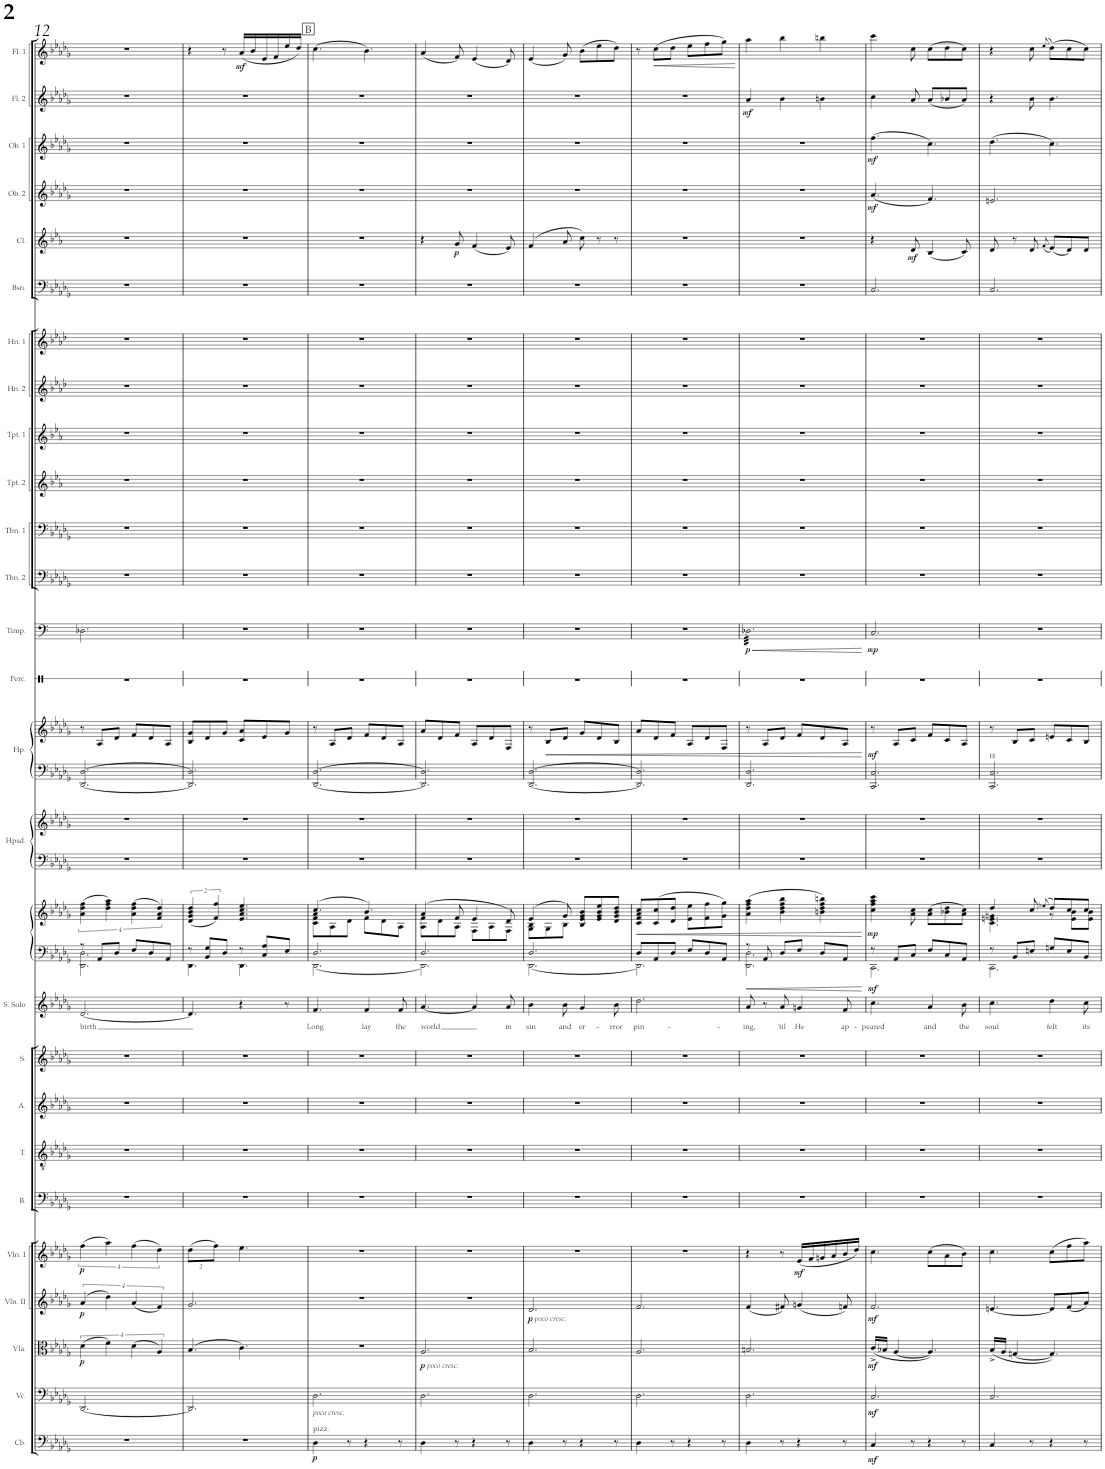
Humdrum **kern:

**kern	**dynam	**kern	**dynam	**kern	**dynam	**kern	**dynam	**kern	**dynam	**kern	**kern	**kern	**kern	**kern	**text	**dynam	**kern	**kern	**dynam	**kern	**kern	**kern	**kern	**dynam	**kern	**kern	**dynam	**kern	**kern	**kern	**kern	**kern	**kern	**kern	**kern	**dynam	**kern	**dynam	**kern	**dynam	**kern	**dynam	**kern	**dynam
*part27	*part27	*part26	*part26	*part25	*part25	*part24	*part24	*part23	*part23	*part22	*part21	*part20	*part19	*part18	*part18	*part18	*part17	*part17	*part17	*part16	*part16	*part15	*part15	*part15	*part14	*part13	*part13	*part12	*part11	*part10	*part9	*part8	*part7	*part6	*part5	*part5	*part4	*part4	*part3	*part3	*part2	*part2	*part1	*part1
*staff30	*staff30	*staff29	*staff29	*staff28	*staff28	*staff27	*staff27	*staff26	*staff26	*staff25	*staff24	*staff23	*staff22	*staff21	*staff21	*staff21	*staff20	*staff19	*staff19/20	*staff18	*staff17	*staff16	*staff15	*staff15/16	*staff14	*staff13	*staff13	*staff12	*staff11	*staff10	*staff9	*staff8	*staff7	*staff6	*staff5	*staff5	*staff4	*staff4	*staff3	*staff3	*staff2	*staff2	*staff1	*staff1
*I"Contrabass	*	*I"Violoncello	*	*I"Viola	*	*I"Violin II	*	*I"Violin I	*	*I"Bass	*I"Tenor	*I"Alto	*I"Soprano	*I"Soprano Solo	*	*	*I"Piano	*	*	*I"Harpsichord  (optional)	*	*I"Harp	*	*	*I"Percussion	*I"Timpani	*	*I"Trombone 2	*I"Trombone 1	*I"Trumpet in Bb 2	*I"Trumpet in Bb 1	*I"Horn in F 2	*I"Horn in F 1	*I"Bassoon	*I"Clarinet in Bb	*	*I"Oboe 2	*	*I"Oboe 1	*	*I"Flute 2	*	*I"Flute 1	*
*I'Cb.	*	*I'Vc.	*	*I'Vla.	*	*I'Vln. II	*	*I'Vln. I	*	*I'B.	*I'T.	*I'A.	*I'S.	*I'S. Solo	*	*	*I'Pno	*	*	*I'Hpsd.	*	*I'Hp.	*	*	*I'Perc.	*I'Timp.	*	*I'Tbn. 2	*I'Tbn. 1	*I'Tpt. 2	*I'Tpt. 1	*I'Hn. 2	*I'Hn. 1	*I'Bsn.	*I'Cl.	*	*I'Ob. 2	*	*I'Ob. 1	*	*I'Fl. 2	*	*I'Fl. 1	*
!!LO:PB:g=z
*clefF4	*	*clefF4	*	*clefC3	*	*clefG2	*	*clefG2	*	*clefF4	*clefGv2	*clefG2	*clefG2	*clefG2	*	*	*clefF4	*clefG2	*	*clefF4	*clefG2	*clefF4	*clefG2	*	*clefX	*clefF4	*	*clefF4	*clefF4	*clefG2	*clefG2	*clefG2	*clefG2	*clefF4	*clefG2	*	*clefG2	*	*clefG2	*	*clefG2	*	*clefG2	*
*Trd7c12	*	*	*	*	*	*	*	*	*	*	*	*	*	*	*	*	*	*	*	*	*	*	*	*	*	*	*	*	*	*Trd1c2	*Trd1c2	*Trd4c7	*Trd4c7	*	*Trd1c2	*	*	*	*	*	*	*	*	*
*k[b-e-a-d-g-]	*	*k[b-e-a-d-g-]	*	*k[b-e-a-d-g-]	*	*k[b-e-a-d-g-]	*	*k[b-e-a-d-g-]	*	*k[b-e-a-d-g-]	*k[b-e-a-d-g-]	*k[b-e-a-d-g-]	*k[b-e-a-d-g-]	*k[b-e-a-d-g-]	*	*	*k[b-e-a-d-g-]	*k[b-e-a-d-g-]	*	*k[b-e-a-d-g-]	*k[b-e-a-d-g-]	*k[b-e-a-d-g-]	*k[b-e-a-d-g-]	*	*k[]	*k[]	*	*k[b-e-a-d-g-]	*k[b-e-a-d-g-]	*k[b-e-a-]	*k[b-e-a-]	*k[b-e-a-d-]	*k[b-e-a-d-]	*k[b-e-a-d-g-]	*k[b-e-a-]	*	*k[b-e-a-d-g-]	*	*k[b-e-a-d-g-]	*	*k[b-e-a-d-g-]	*	*k[b-e-a-d-g-]	*
*M6/8	*	*M6/8	*	*M6/8	*	*M6/8	*	*M6/8	*	*M6/8	*M6/8	*M6/8	*M6/8	*M6/8	*	*	*M6/8	*M6/8	*	*M6/8	*M6/8	*M6/8	*M6/8	*	*M6/8	*M6/8	*	*M6/8	*M6/8	*M6/8	*M6/8	*M6/8	*M6/8	*M6/8	*M6/8	*	*M6/8	*	*M6/8	*	*M6/8	*	*M6/8	*
=12	=12	=12	=12	=12	=12	=12	=12	=12	=12	=12	=12	=12	=12	=12	=12	=12	=12	=12	=12	=12	=12	=12	=12	=12	=12	=12	=12	=12	=12	=12	=12	=12	=12	=12	=12	=12	=12	=12	=12	=12	=12	=12	=12	=12
!	!	!	!	!	!LO:DY:b	!	!LO:DY:b	!	!LO:DY:b	!	!	!	!	!	!LO:LY:b	!	!	!	!	!	!	!	!	!	!	!	!	!	!	!	!	!	!	!	!	!	!	!	!	!	!	!	!	!
*	*	*	*	*	*	*	*	*	*	*	*	*	*	*	*	*	*^	*	*	*	*	*	*	*	*	*	*	*	*	*	*	*	*	*	*	*	*	*	*	*	*	*	*	*
2.r	.	[2.DD-/	.	(16%3d-\	p	(16%3a-/	p	(16%3ff\	p	2.r	2.r	2.r	2.r	[2.d-/	birth	.	8r	2.DD-\ 2.D-\	(16%3a-\ 16%3dd-\ 16%3ff\	.	2.r	2.r	[2.DD-/ [2.D-/	8r	.	2.r	2.D-X\	.	2.r	2.r	2.r	2.r	2.r	2.r	2.r	2.r	.	2.r	.	2.r	.	2.r	.	2.r	.
.	.	.	.	.	.	.	.	.	.	.	.	.	.	.	.	.	8AA-/L	.	.	.	.	.	.	8A-/L	.	.	.	.	.	.	.	.	.	.	.	.	.	.	.	.	.	.	.	.	.
.	.	.	.	16%3f\)	.	16%3dd-\)	.	16%3aa-\)	.	.	.	.	.	.	.	.	.	.	16%3dd-\ 16%3ff\ 16%3aa-\)	.	.	.	.	.	.	.	.	.	.	.	.	.	.	.	.	.	.	.	.	.	.	.	.	.	.
.	.	.	.	.	.	.	.	.	.	.	.	.	.	.	.	.	8D-/J	.	.	.	.	.	.	8d-/J	.	.	.	.	.	.	.	.	.	.	.	.	.	.	.	.	.	.	.	.	.
.	.	.	.	(16%3d-\	.	(16%3a-/	.	(16%3ff\	.	.	.	.	.	.	.	.	8F/L	.	(16%3a-\ 16%3dd-\ 16%3ff\	.	.	.	.	8f/L	.	.	.	.	.	.	.	.	.	.	.	.	.	.	.	.	.	.	.	.	.
.	.	.	.	.	.	.	.	.	.	.	.	.	.	.	.	.	8D-/	.	.	.	.	.	.	8d-/	.	.	.	.	.	.	.	.	.	.	.	.	.	.	.	.	.	.	.	.	.
.	.	.	.	16%3A-/)	.	16%3f/)	.	16%3dd-\)	.	.	.	.	.	.	.	.	.	.	16%3f/ 16%3a-/ 16%3dd-/)	.	.	.	.	.	.	.	.	.	.	.	.	.	.	.	.	.	.	.	.	.	.	.	.	.	.
.	.	.	.	.	.	.	.	.	.	.	.	.	.	.	.	.	8AA-/J	.	.	.	.	.	.	8A-/J	.	.	.	.	.	.	.	.	.	.	.	.	.	.	.	.	.	.	.	.	.
=13	=13	=13	=13	=13	=13	=13	=13	=13	=13	=13	=13	=13	=13	=13	=13	=13	=13	=13	=13	=13	=13	=13	=13	=13	=13	=13	=13	=13	=13	=13	=13	=13	=13	=13	=13	=13	=13	=13	=13	=13	=13	=13	=13	=13	=13
*	*	*	*	*	*	*	*	*Xbrackettup	*	*	*	*	*	*	*	*	*	*	*	*	*	*	*	*	*	*	*	*	*	*	*	*	*	*	*	*	*	*	*	*	*	*	*	*	*
2.r	.	2.DD-/]	.	(4.B-/	.	2.g-/	.	(16%3dd-\L	.	2.r	2.r	2.r	2.r	4.d-/]	.	.	8r	4.DD-\	(16%3d-/ 16%3g-/ 16%3b-/ 16%3dd-/L	.	2.r	2.r	2.DD-/] 2.D-/]	8B-/ 8g-/L	.	2.r	2.r	.	2.r	2.r	2.r	2.r	2.r	2.r	2.r	2.r	.	2.r	.	2.r	.	2.r	.	4r	.
.	.	.	.	.	.	.	.	.	.	.	.	.	.	.	.	.	8BB-/ 8G-/L	.	.	.	.	.	.	8d-/	.	.	.	.	.	.	.	.	.	.	.	.	.	.	.	.	.	.	.	.	.
.	.	.	.	.	.	.	.	16%3ff\J)	.	.	.	.	.	.	.	.	.	.	16%3f/ 16%3ff/J)	.	.	.	.	.	.	.	.	.	.	.	.	.	.	.	.	.	.	.	.	.	.	.	.	.	.
.	.	.	.	.	.	.	.	.	.	.	.	.	.	.	.	.	8D-/J	.	.	.	.	.	.	8g-/J	.	.	.	.	.	.	.	.	.	.	.	.	.	.	.	.	.	.	.	8r	.
!	!	!	!	!	!	!	!	!	!	!	!	!	!	!	!	!	!	!	!	!	!	!	!	!	!	!	!	!	!	!	!	!	!	!	!	!	!	!	!	!	!	!	!	!	!LO:DY:b
.	.	.	.	4.c\)	.	.	.	4.ee-\	.	.	.	.	.	4r	.	.	8r	4.DD-\	4.e-/ 4.a-/ 4.cc/ 4.ee-/	.	.	.	.	8c/ 8a-/L	.	.	.	.	.	.	.	.	.	.	.	.	.	.	.	.	.	.	.	(16a-/LL	mf
.	.	.	.	.	.	.	.	.	.	.	.	.	.	.	.	.	.	.	.	.	.	.	.	.	.	.	.	.	.	.	.	.	.	.	.	.	.	.	.	.	.	.	.	16b-/	.
.	.	.	.	.	.	.	.	.	.	.	.	.	.	.	.	.	8C/ 8A-/L	.	.	.	.	.	.	8e-/	.	.	.	.	.	.	.	.	.	.	.	.	.	.	.	.	.	.	.	16e-/	.
.	.	.	.	.	.	.	.	.	.	.	.	.	.	.	.	.	.	.	.	.	.	.	.	.	.	.	.	.	.	.	.	.	.	.	.	.	.	.	.	.	.	.	.	16f/	.
.	.	.	.	.	.	.	.	.	.	.	.	.	.	8r	.	.	8E-/J	.	.	.	.	.	.	8g-/J	.	.	.	.	.	.	.	.	.	.	.	.	.	.	.	.	.	.	.	16ee-/	.
.	.	.	.	.	.	.	.	.	.	.	.	.	.	.	.	.	.	.	.	.	.	.	.	.	.	.	.	.	.	.	.	.	.	.	.	.	.	.	.	.	.	.	.	16dd-/JJ)	.
!!LO:REH:place=s1:a:cj:fs=14:t=B
=14	=14	=14	=14	=14	=14	=14	=14	=14	=14	=14	=14	=14	=14	=14	=14	=14	=14	=14	=14	=14	=14	=14	=14	=14	=14	=14	=14	=14	=14	=14	=14	=14	=14	=14	=14	=14	=14	=14	=14	=14	=14	=14	=14	=14	=14
!	!	!LO:TX:b:i:t=poco cresc.	!	!	!	!	!	!	!	!	!	!	!	!	!	!	!	!	!	!	!	!	!	!	!	!	!	!	!	!	!	!	!	!	!	!	!	!	!	!	!	!	!	!	!
!LO:TX:a:t=pizz.	!	!	!	!	!	!	!	!	!	!	!	!	!	!	!	!	!	!	!	!	!	!	!	!	!	!	!	!	!	!	!	!	!	!	!	!	!	!	!	!	!	!	!	!	!
!	!LO:DY:b	!	!	!	!	!	!	!	!	!	!	!	!	!	!LO:LY:b	!	!	!	!	!	!	!	!	!	!	!	!	!	!	!	!	!	!	!	!	!	!	!	!	!	!	!	!	!	!
*	*	*	*	*	*	*	*	*	*	*	*	*	*	*	*	*	*	*	*^	*	*	*	*	*	*	*	*	*	*	*	*	*	*	*	*	*	*	*	*	*	*	*	*	*	*
4D-\	p	2.D-\	.	2.r	.	2.r	.	2.r	.	2.r	2.r	2.r	2.r	4.f/	Long	.	2.D-/	[2.DD-\	(4.cc/	8c\ 8f\ 8a-\L	.	2.r	2.r	[2.DD-/ [2.D-/	8r	.	2.r	2.r	.	2.r	2.r	2.r	2.r	2.r	2.r	2.r	2.r	.	2.r	.	2.r	.	2.r	.	(4.cc\	.
.	.	.	.	.	.	.	.	.	.	.	.	.	.	.	.	.	.	.	.	8A-\	.	.	.	.	8A-/L	.	.	.	.	.	.	.	.	.	.	.	.	.	.	.	.	.	.	.	.	.
8r	.	.	.	.	.	.	.	.	.	.	.	.	.	.	.	.	.	.	.	8d-\J	.	.	.	.	8d-/J	.	.	.	.	.	.	.	.	.	.	.	.	.	.	.	.	.	.	.	.	.
!	!	!	!	!	!	!	!	!	!	!	!	!	!	!	!LO:LY:b	!	!	!	!	!	!	!	!	!	!	!	!	!	!	!	!	!	!	!	!	!	!	!	!	!	!	!	!	!	!	!
4r	.	.	.	.	.	.	.	.	.	.	.	.	.	4f/	lay	.	.	.	4.b-/)	8f\L	.	.	.	.	8f/L	.	.	.	.	.	.	.	.	.	.	.	.	.	.	.	.	.	.	.	4.b-\)	.
.	.	.	.	.	.	.	.	.	.	.	.	.	.	.	.	.	.	.	.	8d-\	.	.	.	.	8d-/	.	.	.	.	.	.	.	.	.	.	.	.	.	.	.	.	.	.	.	.	.
!	!	!	!	!	!	!	!	!	!	!	!	!	!	!	!LO:LY:b	!	!	!	!	!	!	!	!	!	!	!	!	!	!	!	!	!	!	!	!	!	!	!	!	!	!	!	!	!	!	!
8r	.	.	.	.	.	.	.	.	.	.	.	.	.	8f/	the	.	.	.	.	8A-\J	.	.	.	.	8A-/J	.	.	.	.	.	.	.	.	.	.	.	.	.	.	.	.	.	.	.	.	.
=15	=15	=15	=15	=15	=15	=15	=15	=15	=15	=15	=15	=15	=15	=15	=15	=15	=15	=15	=15	=15	=15	=15	=15	=15	=15	=15	=15	=15	=15	=15	=15	=15	=15	=15	=15	=15	=15	=15	=15	=15	=15	=15	=15	=15	=15	=15
!	!	!	!	!LO:TX:b:i:t=poco cresc.	!	!	!	!	!	!	!	!	!	!	!	!	!	!	!	!	!	!	!	!	!	!	!	!	!	!	!	!	!	!	!	!	!	!	!	!	!	!	!	!	!	!
!	!	!	!	!	!LO:DY:b	!	!	!	!	!	!	!	!	!	!LO:LY:b	!	!	!	!	!	!	!	!	!	!	!	!	!	!	!	!	!	!	!	!	!	!	!	!	!	!	!	!	!	!	!
4D-\	.	2.D-\	.	2.A-/	p	2.r	.	2.r	.	2.r	2.r	2.r	2.r	[4.a-/	world	.	2.D-/	2.DD-\]	(4a-/	8A-\ 8f\L	.	2.r	2.r	2.DD-/] 2.D-/]	8a-/L	.	2.r	2.r	.	2.r	2.r	2.r	2.r	2.r	2.r	2.r	4r	.	2.r	.	2.r	.	2.r	.	(4a-/	.
.	.	.	.	.	.	.	.	.	.	.	.	.	.	.	.	.	.	.	.	8d-\	.	.	.	.	8d-/	.	.	.	.	.	.	.	.	.	.	.	.	.	.	.	.	.	.	.	.	.
!	!	!	!	!	!	!	!	!	!	!	!	!	!	!	!	!	!	!	!	!	!	!	!	!	!	!	!	!	!	!	!	!	!	!	!	!	!	!LO:DY:b	!	!	!	!	!	!	!	!
8r	.	.	.	.	.	.	.	.	.	.	.	.	.	.	.	.	.	.	8f/	8A-\J	.	.	.	.	8f/J	.	.	.	.	.	.	.	.	.	.	.	8g/	p	.	.	.	.	.	.	8f/)	.
4r	.	.	.	.	.	.	.	.	.	.	.	.	.	4a-/]	.	.	.	.	4e-/	8F\L	.	.	.	.	8A-/L	.	.	.	.	.	.	.	.	.	.	.	(4f/	.	.	.	.	.	.	.	(4e-/	.
.	.	.	.	.	.	.	.	.	.	.	.	.	.	.	.	.	.	.	.	8A-\	.	.	.	.	8d-/	.	.	.	.	.	.	.	.	.	.	.	.	.	.	.	.	.	.	.	.	.
!	!	!	!	!	!	!	!	!	!	!	!	!	!	!	!LO:LY:b	!	!	!	!	!	!	!	!	!	!	!	!	!	!	!	!	!	!	!	!	!	!	!	!	!	!	!	!	!	!	!
8r	.	.	.	.	.	.	.	.	.	.	.	.	.	8a-/	in	.	.	.	8d-/)	8F\J	.	.	.	.	8F/J	.	.	.	.	.	.	.	.	.	.	.	8e-/)	.	.	.	.	.	.	.	8d-/)	.
=16	=16	=16	=16	=16	=16	=16	=16	=16	=16	=16	=16	=16	=16	=16	=16	=16	=16	=16	=16	=16	=16	=16	=16	=16	=16	=16	=16	=16	=16	=16	=16	=16	=16	=16	=16	=16	=16	=16	=16	=16	=16	=16	=16	=16	=16	=16
!	!	!	!	!	!	!LO:TX:b:i:t=poco cresc.	!	!	!	!	!	!	!	!	!	!	!	!	!	!	!	!	!	!	!	!	!	!	!	!	!	!	!	!	!	!	!	!	!	!	!	!	!	!	!	!
!	!	!	!	!	!	!	!LO:DY:b	!	!	!	!	!	!	!	!LO:LY:b	!	!	!	!	!	!	!	!	!	!	!	!	!	!	!	!	!	!	!	!	!	!	!	!	!	!	!	!	!	!	!
4D-\	.	2.D-\	.	2.B-/	.	2.d-/	p	2.r	.	2.r	2.r	2.r	2.r	4b-\	sin	.	2.D-/	[2.DD-\	(4e-/	8G-\ 8B-\L	.	2.r	2.r	[2.DD-/ [2.D-/	8r	.	2.r	2.r	.	2.r	2.r	2.r	2.r	2.r	2.r	2.r	(4f/	.	2.r	.	2.r	.	2.r	.	(4e-/	.
!	!	!	!	!	!	!	!	!	!	!	!	!	!	!	!	!	!	!	!	!	!	!	!	!	!	!LO:HP:b	!	!	!	!	!	!	!	!	!	!	!	!	!	!	!	!	!	!	!	!
.	.	.	.	.	.	.	.	.	.	.	.	.	.	.	.	.	.	.	.	8G-\	.	.	.	.	8B-/L	<	.	.	.	.	.	.	.	.	.	.	.	.	.	.	.	.	.	.	.	.
!	!	!	!	!	!	!	!	!	!	!	!	!	!	!	!LO:LY:b	!	!	!	!	!	!	!	!	!	!	!	!	!	!	!	!	!	!	!	!	!	!	!	!	!	!	!	!	!	!	!
8r	.	.	.	.	.	.	.	.	.	.	.	.	.	8b-\	and	.	.	.	8g-/)	8B-\J	.	.	.	.	8d-/J	.	.	.	.	.	.	.	.	.	.	.	8a-/	.	.	.	.	.	.	.	8g-/)	.
!	!	!	!	!	!	!	!	!	!	!	!	!	!	!	!LO:LY:b	!	!	!	!	!	!	!	!	!	!	!	!	!	!	!	!	!	!	!	!	!	!	!	!	!	!	!	!	!	!	!
4r	.	.	.	.	.	.	.	.	.	.	.	.	.	4g-/	er-	.	.	.	8B-/ 8e-/ 8g-/ 8b-/L	4.ryy	.	.	.	.	8g-/L	.	.	.	.	.	.	.	.	.	.	.	8cc\)	.	.	.	.	.	.	.	(8b-\L	.
.	.	.	.	.	.	.	.	.	.	.	.	.	.	.	.	.	.	.	8e-/ 8g-/ 8b-/ 8ee-/	.	.	.	.	.	8d-/	.	.	.	.	.	.	.	.	.	.	.	8r	.	.	.	.	.	.	.	8ee-\	.
!	!	!	!	!	!	!	!	!	!	!	!	!	!	!	!LO:LY:b	!	!	!	!	!	!	!	!	!	!	!	!	!	!	!	!	!	!	!	!	!	!	!	!	!	!	!	!	!	!	!
8r	.	.	.	.	.	.	.	.	.	.	.	.	.	8b-\	-rror	.	.	.	8d-/ 8g-/ 8b-/ 8dd-/J	.	.	.	.	.	8B-/J	.	.	.	.	.	.	.	.	.	.	.	8r	.	.	.	.	.	.	.	8dd-\J)	.
*	*	*	*	*	*	*	*	*	*	*	*	*	*	*	*	*	*	*	*v	*v	*	*	*	*	*	*	*	*	*	*	*	*	*	*	*	*	*	*	*	*	*	*	*	*	*	*
=17	=17	=17	=17	=17	=17	=17	=17	=17	=17	=17	=17	=17	=17	=17	=17	=17	=17	=17	=17	=17	=17	=17	=17	=17	=17	=17	=17	=17	=17	=17	=17	=17	=17	=17	=17	=17	=17	=17	=17	=17	=17	=17	=17	=17	=17
!	!	!	!	!	!	!	!	!	!	!	!	!	!	!	!LO:LY:b	!	!	!	!	!LO:HP:b	!	!	!	!	!	!	!	!	!	!	!	!	!	!	!	!	!	!	!	!	!	!	!	!	!
4D-\	.	2.D-\	.	2.A-/	.	2.f/	.	2.r	.	2.r	2.r	2.r	2.r	2.dd-\	pin-	.	8D-/L	2.DD-\]	8c/ 8f/ 8a-/ 8cc/L	<	2.r	2.r	2.DD-/] 2.D-/]	8a-/L	.	2.r	2.r	.	2.r	2.r	2.r	2.r	2.r	2.r	2.r	2.r	.	2.r	.	2.r	.	2.r	.	8r	.
!	!	!	!	!	!	!	!	!	!	!	!	!	!	!	!	!	!	!	!	!	!	!	!	!	!	!	!	!	!	!	!	!	!	!	!	!	!	!	!	!	!	!	!	!	!LO:HP:b
.	.	.	.	.	.	.	.	.	.	.	.	.	.	.	.	.	8AA-/	.	(8c/ 8cc/	.	.	.	.	8d-/	.	.	.	.	.	.	.	.	.	.	.	.	.	.	.	.	.	.	.	(8cc\L	<
8r	.	.	.	.	.	.	.	.	.	.	.	.	.	.	.	.	8D-/J	.	8d-/ 8dd-/J	.	.	.	.	8f/J	.	.	.	.	.	.	.	.	.	.	.	.	.	.	.	.	.	.	.	8dd-\J	.
4r	.	.	.	.	.	.	.	.	.	.	.	.	.	.	.	.	8F/L	.	8e-\ 8ee-\L	.	.	.	.	8A-/L	.	.	.	.	.	.	.	.	.	.	.	.	.	.	.	.	.	.	.	8ee-\L	.
.	.	.	.	.	.	.	.	.	.	.	.	.	.	.	.	.	8D-/	.	8f\ 8ff\	.	.	.	.	8d-/	.	.	.	.	.	.	.	.	.	.	.	.	.	.	.	.	.	.	.	8ff\	.
8r	.	.	.	.	.	.	.	.	.	.	.	.	.	.	.	.	8AA-/J	.	8g-\ 8gg-\J)	.	.	.	.	8F/J	.	.	.	.	.	.	.	.	.	.	.	.	.	.	.	.	.	.	.	8gg-\J)	.
*	*	*	*	*	*	*	*	*	*	*	*	*	*	*	*	*	*v	*v	*	*	*	*	*	*	*	*	*	*	*	*	*	*	*	*	*	*	*	*	*	*	*	*	*	*	*
.	.	.	.	.	.	.	.	.	.	.	.	.	.	.	.	.	.	.	.	.	.	.	.	.	.	.	.	.	.	.	.	.	.	.	.	.	.	.	.	.	.	.	.	[
=18	=18	=18	=18	=18	=18	=18	=18	=18	=18	=18	=18	=18	=18	=18	=18	=18	=18	=18	=18	=18	=18	=18	=18	=18	=18	=18	=18	=18	=18	=18	=18	=18	=18	=18	=18	=18	=18	=18	=18	=18	=18	=18	=18	=18
!	!	!	!	!	!	!	!	!	!	!	!	!	!	!	!LO:LY:b	!LO:HP:b	!	!	!	!	!	!	!	!	!	!	!LO:HP:b	!	!	!	!	!	!	!	!	!	!	!	!	!	!	!	!	!
*	*	*	*	*	*	*	*	*	*	*	*	*	*	*	*	*	*^	*	*	*	*	*	*	*	*	*	*	*	*	*	*	*	*	*	*	*	*	*	*	*	*	*	*	*
!	!	!	!	!	!	!	!	!	!	!	!	!	!	!	!	!	!	!	!	!	!	!	!	!	!	!	!	!LO:DY:n=1:b	!	!	!	!	!	!	!	!	!	!	!	!	!	!	!LO:DY:b	!	!
*	*	*	*	*	*	*	*	*	*	*	*	*	*	*	*	*	*	*	*	*	*	*	*	*	*	*	*tremolo	*	*	*	*	*	*	*	*	*	*	*	*	*	*	*	*	*	*
4D-\	.	2.D-\	.	2.Bn/	.	(4f/	.	4r	.	2.r	2.r	2.r	2.r	8a-/	-ing,	<	8r	2.DD-\ 2.D-\	(4a-\ 4dd-\ 4ff\ 4aa-\	.	2.r	2.r	2.DD-/ 2.D-/	8r	.	2.r	32D-X\LLL	< p	2.r	2.r	2.r	2.r	2.r	2.r	2.r	2.r	.	2.r	.	2.r	.	4a-/	mf	4aa-\	.
.	.	.	.	.	.	.	.	.	.	.	.	.	.	.	.	.	.	.	.	.	.	.	.	.	.	.	32D-X\	.	.	.	.	.	.	.	.	.	.	.	.	.	.	.	.	.	.
.	.	.	.	.	.	.	.	.	.	.	.	.	.	.	.	.	.	.	.	.	.	.	.	.	.	.	32D-X\	.	.	.	.	.	.	.	.	.	.	.	.	.	.	.	.	.	.
.	.	.	.	.	.	.	.	.	.	.	.	.	.	.	.	.	.	.	.	.	.	.	.	.	.	.	32D-X\	.	.	.	.	.	.	.	.	.	.	.	.	.	.	.	.	.	.
.	.	.	.	.	.	.	.	.	.	.	.	.	.	8r	.	.	8AA-/	.	.	.	.	.	.	8A-/L	.	.	32D-X\	.	.	.	.	.	.	.	.	.	.	.	.	.	.	.	.	.	.
.	.	.	.	.	.	.	.	.	.	.	.	.	.	.	.	.	.	.	.	.	.	.	.	.	.	.	32D-X\	.	.	.	.	.	.	.	.	.	.	.	.	.	.	.	.	.	.
.	.	.	.	.	.	.	.	.	.	.	.	.	.	.	.	.	.	.	.	.	.	.	.	.	.	.	32D-X\	.	.	.	.	.	.	.	.	.	.	.	.	.	.	.	.	.	.
.	.	.	.	.	.	.	.	.	.	.	.	.	.	.	.	.	.	.	.	.	.	.	.	.	.	.	32D-X\	.	.	.	.	.	.	.	.	.	.	.	.	.	.	.	.	.	.
!	!	!	!	!	!	!	!	!	!	!	!	!	!	!	!LO:LY:b	!	!	!	!	!	!	!	!	!	!	!	!	!	!	!	!	!	!	!	!	!	!	!	!	!	!	!	!	!	!
8r	.	.	.	.	.	8f#X/)	.	8r	.	.	.	.	.	8a-/	'til	.	8D-/L	.	4b-\ 4dd-\ 4ff\ 4bb-\	.	.	.	.	8d-/J	.	.	32D-X\	.	.	.	.	.	.	.	.	.	.	.	.	.	.	4b-\	.	4bb-\	.
.	.	.	.	.	.	.	.	.	.	.	.	.	.	.	.	.	.	.	.	.	.	.	.	.	.	.	32D-X\	.	.	.	.	.	.	.	.	.	.	.	.	.	.	.	.	.	.
.	.	.	.	.	.	.	.	.	.	.	.	.	.	.	.	.	.	.	.	.	.	.	.	.	.	.	32D-X\	.	.	.	.	.	.	.	.	.	.	.	.	.	.	.	.	.	.
.	.	.	.	.	.	.	.	.	.	.	.	.	.	.	.	.	.	.	.	.	.	.	.	.	.	.	32D-X\	.	.	.	.	.	.	.	.	.	.	.	.	.	.	.	.	.	.
!	!	!	!	!	!	!	!	!	!LO:DY:b	!	!	!	!	!	!LO:LY:b	!	!	!	!	!	!	!	!	!	!	!	!	!	!	!	!	!	!	!	!	!	!	!	!	!	!	!	!	!	!
4r	.	.	.	.	.	(4gn/	.	(16e-/LL	mf	.	.	.	.	4gn/	He	.	8F/J	.	.	.	.	.	.	8f/L	.	.	32D-X\	.	.	.	.	.	.	.	.	.	.	.	.	.	.	.	.	.	.
.	.	.	.	.	.	.	.	.	.	.	.	.	.	.	.	.	.	.	.	.	.	.	.	.	.	.	32D-X\	.	.	.	.	.	.	.	.	.	.	.	.	.	.	.	.	.	.
.	.	.	.	.	.	.	.	16f/	.	.	.	.	.	.	.	.	.	.	.	.	.	.	.	.	.	.	32D-X\	.	.	.	.	.	.	.	.	.	.	.	.	.	.	.	.	.	.
.	.	.	.	.	.	.	.	.	.	.	.	.	.	.	.	.	.	.	.	.	.	.	.	.	.	.	32D-X\	.	.	.	.	.	.	.	.	.	.	.	.	.	.	.	.	.	.
.	.	.	.	.	.	.	.	16gn/	.	.	.	.	.	.	.	.	8D-/L	.	4bn\ 4dd-\ 4ff\ 4bbn\)	.	.	.	.	8d-/	.	.	32D-X\	.	.	.	.	.	.	.	.	.	.	.	.	.	.	4bn\	.	4bbn\	.
.	.	.	.	.	.	.	.	.	.	.	.	.	.	.	.	.	.	.	.	.	.	.	.	.	.	.	32D-X\	.	.	.	.	.	.	.	.	.	.	.	.	.	.	.	.	.	.
.	.	.	.	.	.	.	.	16a-/	.	.	.	.	.	.	.	.	.	.	.	.	.	.	.	.	.	.	32D-X\	.	.	.	.	.	.	.	.	.	.	.	.	.	.	.	.	.	.
.	.	.	.	.	.	.	.	.	.	.	.	.	.	.	.	.	.	.	.	.	.	.	.	.	.	.	32D-X\	.	.	.	.	.	.	.	.	.	.	.	.	.	.	.	.	.	.
!	!	!	!	!	!	!	!	!	!	!	!	!	!	!	!LO:LY:b	!	!	!	!	!	!	!	!	!	!	!	!	!	!	!	!	!	!	!	!	!	!	!	!	!	!	!	!	!	!
8r	.	.	.	.	.	8fn/)	.	16b-/	.	.	.	.	.	8f/	ap-	.	8AA-/J	.	.	.	.	.	.	8A-/J	.	.	32D-X\	.	.	.	.	.	.	.	.	.	.	.	.	.	.	.	.	.	.
.	.	.	.	.	.	.	.	.	.	.	.	.	.	.	.	.	.	.	.	.	.	.	.	.	.	.	32D-X\	.	.	.	.	.	.	.	.	.	.	.	.	.	.	.	.	.	.
.	.	.	.	.	.	.	.	16dd-/JJ)	.	.	.	.	.	.	.	.	.	.	.	.	.	.	.	.	.	.	32D-X\	.	.	.	.	.	.	.	.	.	.	.	.	.	.	.	.	.	.
.	.	.	.	.	.	.	.	.	.	.	.	.	.	.	.	.	.	.	.	.	.	.	.	.	.	.	32D-X\JJJ	.	.	.	.	.	.	.	.	.	.	.	.	.	.	.	.	.	.
*	*	*	*	*	*	*	*	*	*	*	*	*	*	*	*	*	*	*	*	*	*	*	*	*	*	*	*Xtremolo	*	*	*	*	*	*	*	*	*	*	*	*	*	*	*	*	*	*
*	*	*	*	*	*	*	*	*	*	*	*	*	*	*	*	*	*v	*v	*	*	*	*	*	*	*	*	*	*	*	*	*	*	*	*	*	*	*	*	*	*	*	*	*	*	*
.	.	.	.	.	.	.	.	.	.	.	.	.	.	.	.	[	.	.	[	.	.	.	.	[	.	.	[	.	.	.	.	.	.	.	.	.	.	.	.	.	.	.	.	.
=19	=19	=19	=19	=19	=19	=19	=19	=19	=19	=19	=19	=19	=19	=19	=19	=19	=19	=19	=19	=19	=19	=19	=19	=19	=19	=19	=19	=19	=19	=19	=19	=19	=19	=19	=19	=19	=19	=19	=19	=19	=19	=19	=19	=19
!	!LO:DY:b	!	!LO:DY:b	!	!LO:DY:b	!	!LO:DY:b	!	!	!	!	!	!	!	!LO:LY:b	!LO:DY:a	!	!	!LO:DY:b	!	!	!	!	!LO:DY:b	!	!	!LO:DY:b	!	!	!	!	!	!	!	!	!	!	!LO:DY:b	!	!LO:DY:b	!	!	!	!
*	*	*	*	*	*	*	*	*	*	*	*	*	*	*	*	*	*^	*	*	*	*	*	*	*	*	*	*	*	*	*	*	*	*	*	*	*	*	*	*	*	*	*	*	*
4C/	mf	2.C/	mf	(16c^/LL	mf	2.f/	mf	4.cc\	.	2.r	2.r	2.r	2.r	4.cc\	-peared	mf	8r	2.CC\	4cc\ 4ff\ 4aa-\ 4ccc\	mp	2.r	2.r	2.CC/ 2.C/	8r	mf	2.r	2.C/	mp	2.r	2.r	2.r	2.r	2.r	2.r	2.C/	4r	.	(4.a-/	mf	(4.ff\	mf	4cc\	.	4ccc\	.
.	.	.	.	16B-X/JJ	.	.	.	.	.	.	.	.	.	.	.	.	.	.	.	.	.	.	.	.	.	.	.	.	.	.	.	.	.	.	.	.	.	.	.	.	.	.	.	.	.
.	.	.	.	[4A-/	.	.	.	.	.	.	.	.	.	.	.	.	8AA-/L	.	.	.	.	.	.	8A-/L	.	.	.	.	.	.	.	.	.	.	.	.	.	.	.	.	.	.	.	.	.
!	!	!	!	!	!	!	!	!	!	!	!	!	!	!	!	!	!	!	!	!	!	!	!	!	!	!	!	!	!	!	!	!	!	!	!	!	!LO:DY:b	!	!	!	!	!	!	!	!
8r	.	.	.	.	.	.	.	.	.	.	.	.	.	.	.	.	8C/J	.	8a-\ 8cc\	.	.	.	.	8c/J	.	.	.	.	.	.	.	.	.	.	.	8d/	mf	.	.	.	.	8a-/	.	8cc\	.
!	!	!	!	!	!	!	!	!	!	!	!	!	!	!	!LO:LY:b	!	!	!	!	!	!	!	!	!	!	!	!	!	!	!	!	!	!	!	!	!	!	!	!	!	!	!	!	!	!
4r	.	.	.	4.A-/])	.	.	.	(8cc\L	.	.	.	.	.	4a-/	and	.	8F/L	.	(8a-\ 8cc\L	.	.	.	.	8f/L	.	.	.	.	.	.	.	.	.	.	.	(4B-/	.	4.f/)	.	4.cc\)	.	(8a-/L	.	(8cc\L	.
.	.	.	.	.	.	.	.	8a-\	.	.	.	.	.	.	.	.	8C/	.	8b-X\ 8dd-\	.	.	.	.	8c/	.	.	.	.	.	.	.	.	.	.	.	.	.	.	.	.	.	8b-X/	.	8dd-\	.
!	!	!	!	!	!	!	!	!	!	!	!	!	!	!	!LO:LY:b	!	!	!	!	!	!	!	!	!	!	!	!	!	!	!	!	!	!	!	!	!	!	!	!	!	!	!	!	!	!
8r	.	.	.	.	.	.	.	8b-\J)	.	.	.	.	.	8b-\	the	.	8AA-/J	.	8a-\ 8cc\J)	.	.	.	.	8A-/J	.	.	.	.	.	.	.	.	.	.	.	8c/)	.	.	.	.	.	8a-/J)	.	8cc\J)	.
=20	=20	=20	=20	=20	=20	=20	=20	=20	=20	=20	=20	=20	=20	=20	=20	=20	=20	=20	=20	=20	=20	=20	=20	=20	=20	=20	=20	=20	=20	=20	=20	=20	=20	=20	=20	=20	=20	=20	=20	=20	=20	=20	=20	=20	=20
!	!	!	!	!	!	!	!	!	!	!	!	!	!	!	!	!	!	!	!	!	!	!	!LO:TX:a:t=E	!	!	!	!	!	!	!	!	!	!	!	!	!	!	!	!	!	!	!	!	!	!
!	!	!	!	!	!	!	!	!	!	!	!	!	!	!	!LO:LY:b	!	!	!	!	!	!	!	!	!	!	!	!	!	!	!	!	!	!	!	!	!	!	!	!	!	!	!	!	!	!
*	*	*	*	*	*	*	*	*	*	*	*	*	*	*	*	*	*	*	*^	*	*	*	*	*	*	*	*	*	*	*	*	*	*	*	*	*	*	*	*	*	*	*	*	*	*
4C/	.	2.C/	.	(16B-^/LL	.	[4.en/	.	4.cc\	.	2.r	2.r	2.r	2.r	4.cc\	soul	.	8r	2.CC\	4dd-/	4.c\ 4.en\ 4.gn\	.	2.r	2.r	2.CC/ 2.C/	8r	.	2.r	2.r	.	2.r	2.r	2.r	2.r	2.r	2.r	2.C/	8d/	.	2.en/	.	(4.dd-\	.	4r	.	4r	.
.	.	.	.	16A-/JJ	.	.	.	.	.	.	.	.	.	.	.	.	.	.	.	.	.	.	.	.	.	.	.	.	.	.	.	.	.	.	.	.	.	.	.	.	.	.	.	.	.	.
.	.	.	.	[4Gn/	.	.	.	.	.	.	.	.	.	.	.	.	8BB-/L	.	.	.	.	.	.	.	8B-/L	.	.	.	.	.	.	.	.	.	.	.	8r	.	.	.	.	.	.	.	.	.
8r	.	.	.	.	.	.	.	.	.	.	.	.	.	.	.	.	8En/J	.	8cc/	.	.	.	.	.	8c/J	.	.	.	.	.	.	.	.	.	.	.	8d/	.	.	.	.	.	8b-\	.	8cc\	.
.	.	.	.	.	.	.	.	.	.	.	.	.	.	.	.	.	.	.	(>8qee-X/	.	.	.	.	.	.	.	.	.	.	.	.	.	.	.	.	.	(<8qf/	.	.	.	.	.	.	.	(>8qee-/	.
!	!	!	!	!	!	!	!	!	!	!	!	!	!	!	!LO:LY:b	!	!	!	!	!	!	!	!	!	!	!	!	!	!	!	!	!	!	!	!	!	!	!	!	!	!	!	!	!	!	!
4r	.	.	.	4.G/])	.	8e/L]	.	(8cc\L	.	.	.	.	.	4dd-\	felt	.	8Gn/L	.	8dd-/L)	8r	.	.	.	.	8en/L	.	.	.	.	.	.	.	.	.	.	.	(8e-/L)	.	.	.	4.cc\)	.	4.b-\	.	(8dd-\L)	.
.	.	.	.	.	.	(8f/	.	8ff\	.	.	.	.	.	.	.	.	8E/	.	8cc/	8e\ 8b-\L	.	.	.	.	8c/	.	.	.	.	.	.	.	.	.	.	.	8d/)	.	.	.	.	.	.	.	8cc\	.
!	!	!	!	!	!	!	!	!	!	!	!	!	!	!	!LO:LY:b	!	!	!	!	!	!	!	!	!	!	!	!	!	!	!	!	!	!	!	!	!	!	!	!	!	!	!	!	!	!	!
8r	.	.	.	.	.	8a-/J)	.	8aa-\J)	.	.	.	.	.	8cc\	its	.	8BB-/J	.	8cc/J	8e\ 8b-\J	.	.	.	.	8B-/J	.	.	.	.	.	.	.	.	.	.	.	8d/J	.	.	.	.	.	.	.	8cc\J)	.
*	*	*	*	*	*	*	*	*	*	*	*	*	*	*	*	*	*v	*v	*	*	*	*	*	*	*	*	*	*	*	*	*	*	*	*	*	*	*	*	*	*	*	*	*	*	*	*
*	*	*	*	*	*	*	*	*	*	*	*	*	*	*	*	*	*	*v	*v	*	*	*	*	*	*	*	*	*	*	*	*	*	*	*	*	*	*	*	*	*	*	*	*	*	*
=	=	=	=	=	=	=	=	=	=	=	=	=	=	=	=	=	=	=	=	=	=	=	=	=	=	=	=	=	=	=	=	=	=	=	=	=	=	=	=	=	=	=	=	=
*-	*-	*-	*-	*-	*-	*-	*-	*-	*-	*-	*-	*-	*-	*-	*-	*-	*-	*-	*-	*-	*-	*-	*-	*-	*-	*-	*-	*-	*-	*-	*-	*-	*-	*-	*-	*-	*-	*-	*-	*-	*-	*-	*-	*-
